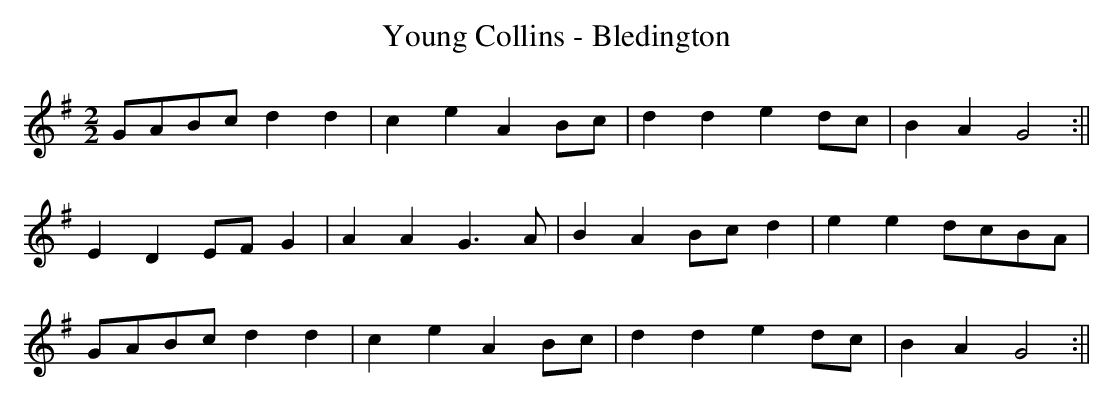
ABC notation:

X:1
T:Young Collins - Bledington
M:2/2
L:1/8
K:G
GABc d2 d2|c2 e2 A2 Bc|d2 d2 e2 dc|B2 A2 G4:||
E2 D2 EF G2|A2 A2 G3 A|B2 A2 Bc d2|e2 e2 dcBA|
GABc d2 d2|c2 e2 A2 Bc|d2 d2 e2 dc|B2 A2 G4:||
